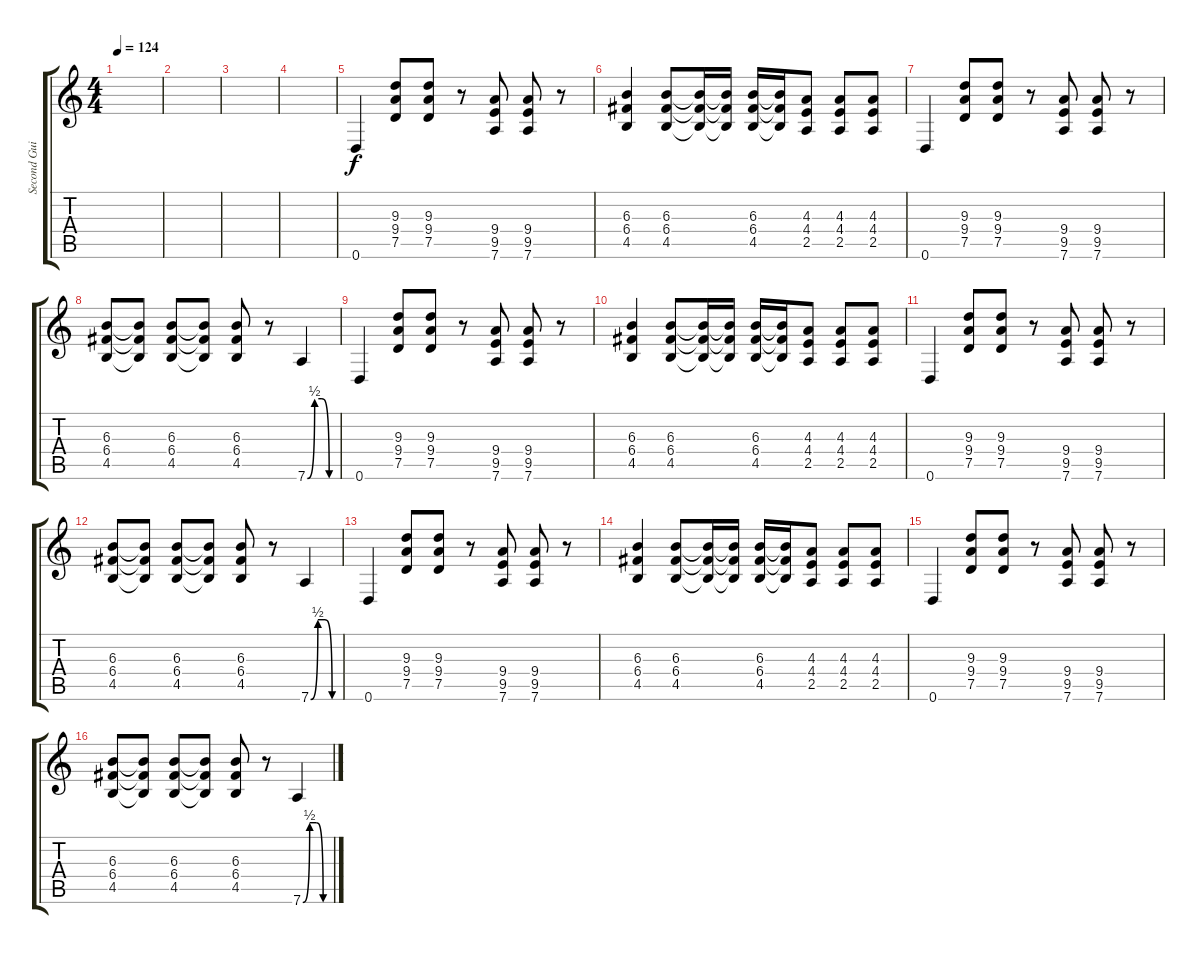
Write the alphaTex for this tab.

\track ("Second Guitar" "Second Gui") {instrument distortionguitar}
\staff {score tabs}
\tuning (D4 A3 F3 C3 G2 D2) {hide}
\ts (4 4)
\tempo 124
\clef g2
\ks c
|
|
|
|
0.6.4 (9.3 9.4 7.5).8 (9.3 9.4 7.5).8 r.8 (9.4 9.5 7.6).8 (9.4 9.5 7.6).8 r.8 |
(6.3 6.4 4.5).4 (6.3 6.4 4.5).8 (6.3{t} 6.4{t} 4.5{t}).16 (6.3{t} 6.4{t} 4.5{t}).16 (6.3 6.4 4.5).16 (6.3{t} 6.4{t} 4.5{t}).16 (4.3 4.4 2.5).8 (4.3 4.4 2.5).8 (4.3 4.4 2.5).8 |
0.6.4 (9.3 9.4 7.5).8 (9.3 9.4 7.5).8 r.8 (9.4 9.5 7.6).8 (9.4 9.5 7.6).8 r.8 |
(6.3 6.4 4.5).8 (6.3{t} 6.4{t} 4.5{t}).8 (6.3 6.4 4.5).8 (6.3{t} 6.4{t} 4.5{t}).8 (6.3 6.4 4.5).8 r.8 7.6{be (custom 0 0 15 2 30 2 45 0 60 0)}.4 |
0.6.4{volume 11} (9.3 9.4 7.5).8 (9.3 9.4 7.5).8 r.8 (9.4 9.5 7.6).8 (9.4 9.5 7.6).8 r.8 |
(6.3 6.4 4.5).4 (6.3 6.4 4.5).8 (6.3{t} 6.4{t} 4.5{t}).16 (6.3{t} 6.4{t} 4.5{t}).16 (6.3 6.4 4.5).16 (6.3{t} 6.4{t} 4.5{t}).16 (4.3 4.4 2.5).8 (4.3 4.4 2.5).8 (4.3 4.4 2.5).8 |
0.6.4 (9.3 9.4 7.5).8 (9.3 9.4 7.5).8 r.8 (9.4 9.5 7.6).8 (9.4 9.5 7.6).8 r.8 |
(6.3 6.4 4.5).8 (6.3{t} 6.4{t} 4.5{t}).8 (6.3 6.4 4.5).8 (6.3{t} 6.4{t} 4.5{t}).8 (6.3 6.4 4.5).8 r.8 7.6{be (custom 0 0 15 2 30 2 45 0 60 0)}.4 |
0.6.4 (9.3 9.4 7.5).8 (9.3 9.4 7.5).8 r.8 (9.4 9.5 7.6).8 (9.4 9.5 7.6).8 r.8 |
(6.3 6.4 4.5).4 (6.3 6.4 4.5).8 (6.3{t} 6.4{t} 4.5{t}).16 (6.3{t} 6.4{t} 4.5{t}).16 (6.3 6.4 4.5).16 (6.3{t} 6.4{t} 4.5{t}).16 (4.3 4.4 2.5).8 (4.3 4.4 2.5).8 (4.3 4.4 2.5).8 |
0.6.4 (9.3 9.4 7.5).8 (9.3 9.4 7.5).8 r.8 (9.4 9.5 7.6).8 (9.4 9.5 7.6).8 r.8 |
(6.3 6.4 4.5).8 (6.3{t} 6.4{t} 4.5{t}).8 (6.3 6.4 4.5).8 (6.3{t} 6.4{t} 4.5{t}).8 (6.3 6.4 4.5).8 r.8 7.6{be (custom 0 0 15 2 30 2 45 0 60 0)}.4
